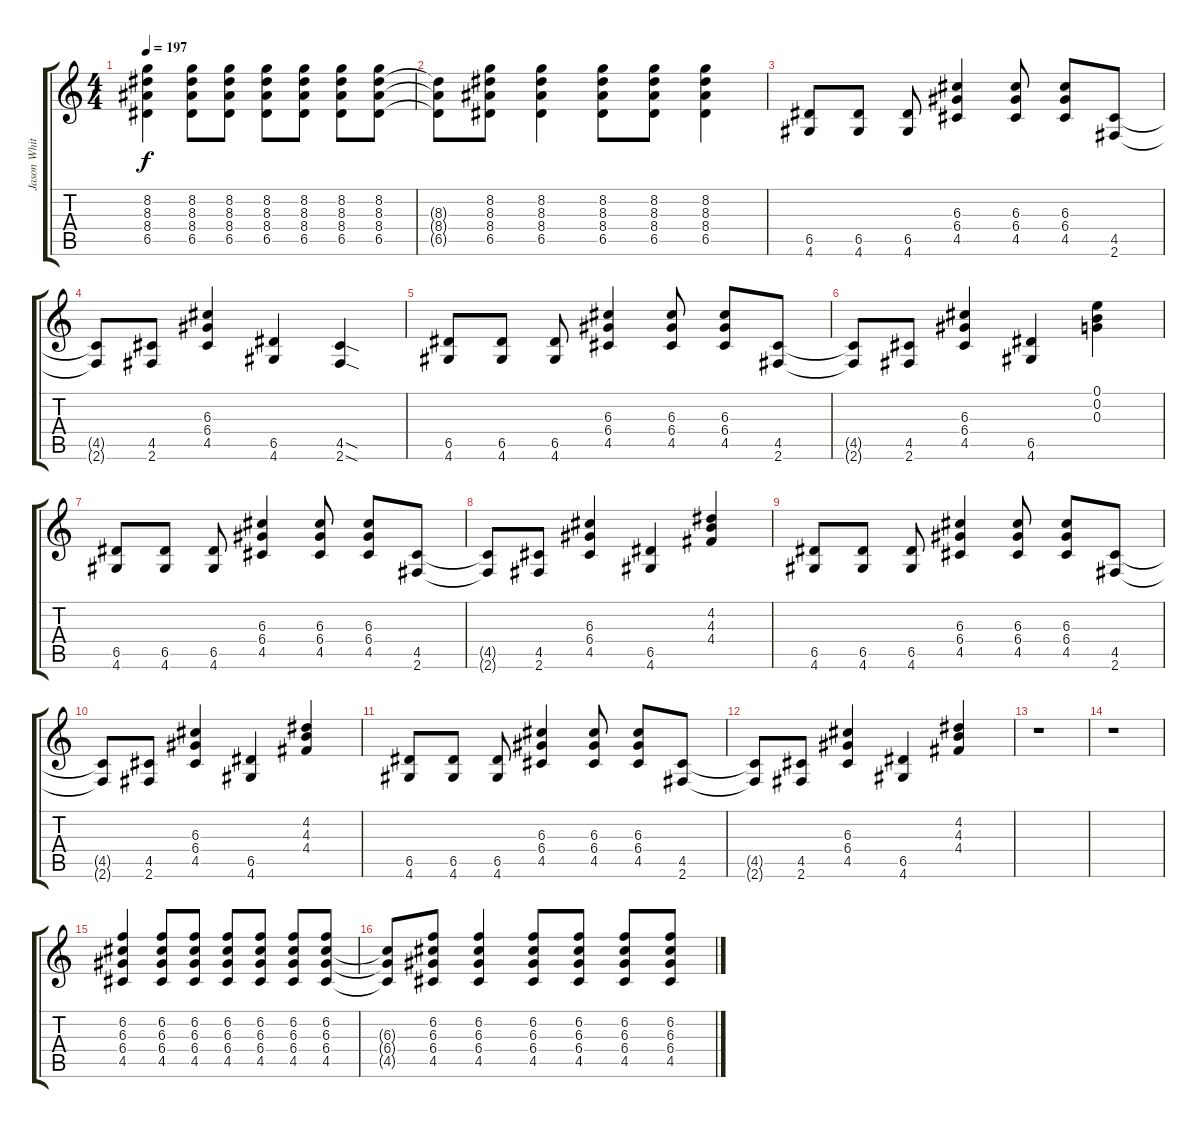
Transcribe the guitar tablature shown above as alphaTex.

\track ("Jason White (Guitar 2)" "Jason Whit") {instrument distortionguitar}
\staff {score tabs}
\tuning (E4 B3 G3 D3 A2 E2) {hide}
\ts (4 4)
\tempo 197
\clef g2
\ks c
(8.2 8.3 8.4 6.5).4{dy f} (8.2 8.3 8.4 6.5).8 (8.2 8.3 8.4 6.5).8 (8.2 8.3 8.4 6.5).8 (8.2 8.3 8.4 6.5).8 (8.2 8.3 8.4 6.5).8 (8.2 8.3 8.4 6.5).8 |
(8.3{t} 8.4{t} 6.5{t}).8 (8.2 8.3 8.4 6.5).8 (8.2 8.3 8.4 6.5).4 (8.2 8.3 8.4 6.5).8 (8.2 8.3 8.4 6.5).8 (8.2 8.3 8.4 6.5).4 |
(6.5 4.6).8{balance 16} (6.5 4.6).8 (6.5 4.6).8 (6.3 6.4 4.5).4 (6.3 6.4 4.5).8 (6.3 6.4 4.5).8 (4.5 2.6).8 |
(4.5{t} 2.6{t}).8 (4.5 2.6).8 (6.3 6.4 4.5).4 (6.5 4.6).4 (4.5{sod} 2.6{sod}).4{balance 8} |
(6.5 4.6).8{balance 16} (6.5 4.6).8 (6.5 4.6).8 (6.3 6.4 4.5).4 (6.3 6.4 4.5).8 (6.3 6.4 4.5).8 (4.5 2.6).8 |
(4.5{t} 2.6{t}).8 (4.5 2.6).8 (6.3 6.4 4.5).4 (6.5 4.6).4 (0.1 0.2 0.3).4{balance 8} |
(6.5 4.6).8{balance 16} (6.5 4.6).8 (6.5 4.6).8 (6.3 6.4 4.5).4 (6.3 6.4 4.5).8 (6.3 6.4 4.5).8 (4.5 2.6).8 |
(4.5{t} 2.6{t}).8 (4.5 2.6).8 (6.3 6.4 4.5).4 (6.5 4.6).4 (4.2 4.3 4.4).4{balance 8} |
(6.5 4.6).8{balance 16} (6.5 4.6).8 (6.5 4.6).8 (6.3 6.4 4.5).4 (6.3 6.4 4.5).8 (6.3 6.4 4.5).8 (4.5 2.6).8 |
(4.5{t} 2.6{t}).8 (4.5 2.6).8 (6.3 6.4 4.5).4 (6.5 4.6).4 (4.2 4.3 4.4).4{balance 8} |
(6.5 4.6).8{balance 16} (6.5 4.6).8 (6.5 4.6).8 (6.3 6.4 4.5).4 (6.3 6.4 4.5).8 (6.3 6.4 4.5).8 (4.5 2.6).8 |
(4.5{t} 2.6{t}).8 (4.5 2.6).8 (6.3 6.4 4.5).4 (6.5 4.6).4 (4.2 4.3 4.4).4{balance 8} |
r.1 |
r.1 |
(6.2 6.3 6.4 4.5).4 (6.2 6.3 6.4 4.5).8 (6.2 6.3 6.4 4.5).8 (6.2 6.3 6.4 4.5).8 (6.2 6.3 6.4 4.5).8 (6.2 6.3 6.4 4.5).8 (6.2 6.3 6.4 4.5).8 |
(6.3{t} 6.4{t} 4.5{t}).8 (6.2 6.3 6.4 4.5).8 (6.2 6.3 6.4 4.5).4 (6.2 6.3 6.4 4.5).8 (6.2 6.3 6.4 4.5).8 (6.2 6.3 6.4 4.5).8 (6.2 6.3 6.4 4.5).8
